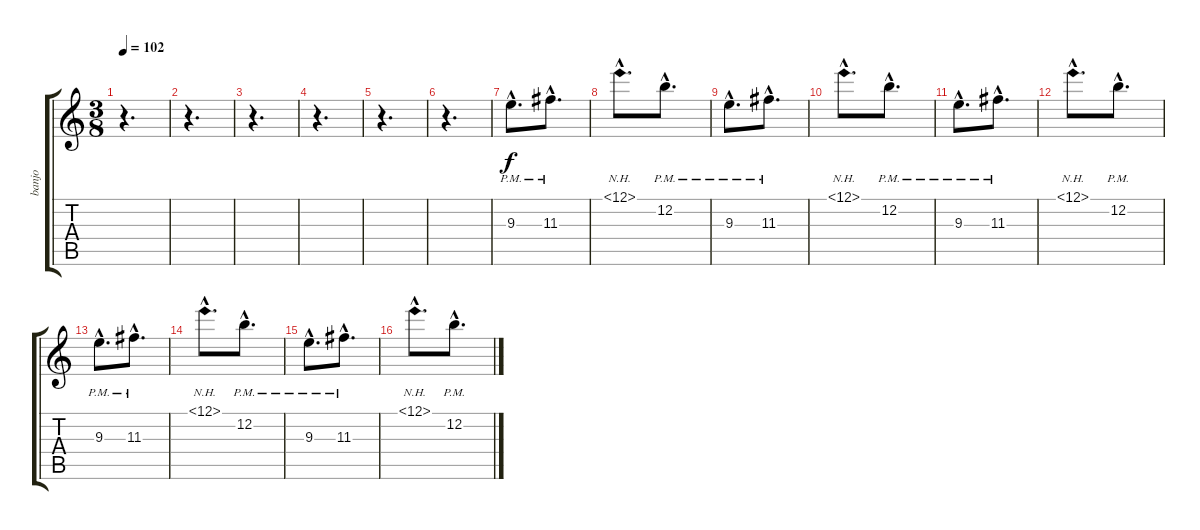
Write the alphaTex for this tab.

\track ("banjo" "banjo") {instrument acousticguitarnylon}
\staff {score tabs}
\tuning (E4 B3 G3 D3 A2 E2) {hide}
\ts (3 8)
\tempo 102
\clef g2
\ks c
r.4{d dy f} |
r.4{d} |
r.4{d} |
r.4{d} |
r.4{d} |
r.4{d} |
9.3{hac pm}.8{d} 11.3{hac pm}.8{d} |
12.1{nh hac}.8{d} 12.2{hac pm}.8{d} |
9.3{hac pm}.8{d} 11.3{hac pm}.8{d} |
12.1{nh hac}.8{d} 12.2{hac pm}.8{d} |
9.3{hac pm}.8{d} 11.3{hac pm}.8{d} |
12.1{nh hac}.8{d} 12.2{hac pm}.8{d} |
9.3{hac pm}.8{d} 11.3{hac pm}.8{d} |
12.1{nh hac}.8{d} 12.2{hac pm}.8{d} |
9.3{hac pm}.8{d} 11.3{hac pm}.8{d} |
12.1{nh hac}.8{d} 12.2{hac pm}.8{d}
